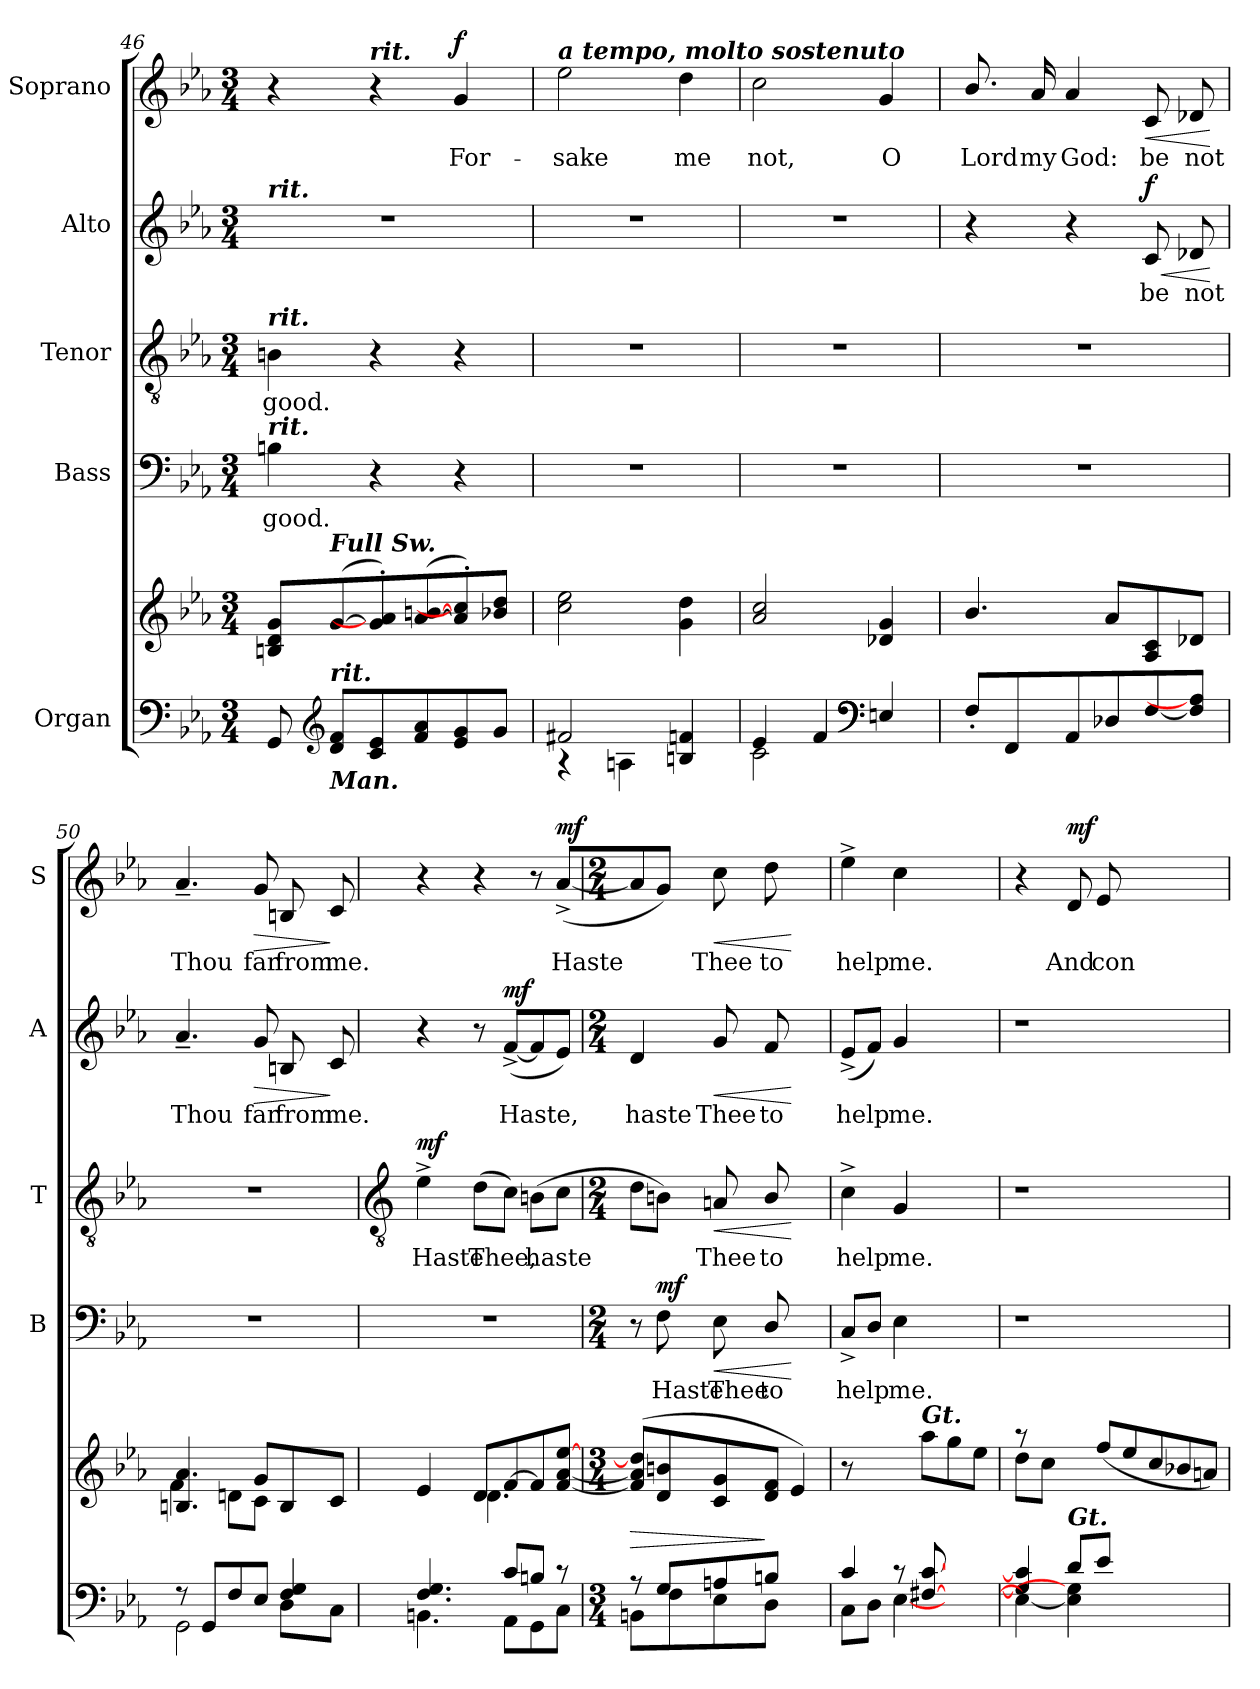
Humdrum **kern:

**kern	**kern	**dynam	**kern	**text	**dynam	**kern	**text	**dynam	**kern	**text	**dynam	**kern	**text	**dynam
*part5	*part5	*part5	*part4	*part4	*part4	*part3	*part3	*part3	*part2	*part2	*part2	*part1	*part1	*part1
*staff6	*staff5	*staff5/6	*staff4	*staff4	*staff4	*staff3	*staff3	*staff3	*staff2	*staff2	*staff2	*staff1	*staff1	*staff1
*I"Organ	*	*	*I"Bass	*	*	*I"Tenor	*	*	*I"Alto	*	*	*I"Soprano	*	*
*	*	*	*I'B	*	*	*I'T	*	*	*I'A	*	*	*I'S	*	*
!!LO:LB:g=z
*clefF4	*clefG2	*	*clefF4	*	*	*clefGv2	*	*	*clefG2	*	*	*clefG2	*	*
*k[b-e-a-]	*k[b-e-a-]	*	*k[b-e-a-]	*	*	*k[b-e-a-]	*	*	*k[b-e-a-]	*	*	*k[b-e-a-]	*	*
*E-:	*E-:	*	*E-:	*	*	*E-:	*	*	*E-:	*	*	*E-:	*	*
*M3/4	*M3/4	*	*M3/4	*	*	*M3/4	*	*	*M3/4	*	*	*M3/4	*	*
=46	=46	=46	=46	=46	=46	=46	=46	=46	=46	=46	=46	=46	=46	=46
*^	*^	*	*	*	*	*	*	*	*	*	*	*	*	*
!	!	!	!	!	!	!	!	!	!	!	!LO:TX:a:Bi:t=rit.	!	!	!	!	!
!	!	!	!	!	!	!	!	!LO:TX:a:Bi:t=rit.	!	!	!	!	!	!	!	!
!	!	!	!	!	!LO:TX:a:Bi:t=rit.	!	!	!	!	!	!	!	!	!	!	!
!	!LO:N:vis=1	!	!LO:N:vis=1	!	!	!LO:LY:b	!	!	!LO:LY:b	!	!LO:N:vis=1	!	!	!	!	!
8GG/	2.ryy	8Bn/ 8d/ 8g/L	2.ryy	.	4Bn	good.	.	4Bn	good.	.	2.r	.	.	4r	.	.
*clefG2	*	*	*	*	*	*	*	*	*	*	*	*	*	*	*	*
!	!	!LO:TX:a:Bi:t=Full Sw.	!	!	!	!	!	!	!	!	!	!	!	!	!	!
!LO:TX:b:Bi:t=Man.	!	!	!	!	!	!	!	!	!	!	!	!	!	!	!	!
!LO:TX:a:Bi:t=rit.	!	!	!	!	!	!	!	!	!	!	!	!	!	!	!	!
8d/ 8f/L	.	(>[8g/	.	.	.	.	.	.	.	.	.	.	.	.	.	.
!	!	!	!	!	!	!	!	!	!	!	!	!	!	!LO:TX:a:Bi:t=rit.	!	!
8c/ 8e-/	.	8g/]' 8a-/]')	.	.	4r	.	.	4r	.	.	.	.	.	4r	.	.
8f/ 8a-/	.	(>[8a-/ [8bn/	.	.	.	.	.	.	.	.	.	.	.	.	.	.
!	!	!	!	!	!	!	!	!	!	!	!	!	!	!	!LO:LY:b	!LO:DY:b
8e-/ 8g/	.	8a-/]' 8cc/]')	.	.	4r	.	.	4r	.	.	.	.	.	4g	For-	f
8g/J	.	8b-X/ 8dd/J	.	.	.	.	.	.	.	.	.	.	.	.	.	.
=47	=47	=47	=47	=47	=47	=47	=47	=47	=47	=47	=47	=47	=47	=47	=47	=47
!	!	!	!	!	!	!	!	!	!	!	!	!	!	!LO:TX:a:Bi:t=a tempo, molto sostenuto	!	!
!	!	!	!LO:N:vis=1	!	!LO:N:vis=1	!	!	!LO:N:vis=1	!	!	!LO:N:vis=1	!	!	!	!LO:LY:b	!
2f#X/	4r	2cc\ 2ee-\	2.ryy	.	2.r	.	.	2.r	.	.	2.r	.	.	2ee-	-sake	.
.	4An\	.	.	.	.	.	.	.	.	.	.	.	.	.	.	.
!	!	!	!	!	!	!	!	!	!	!	!	!	!	!	!LO:LY:b	!
4Bn/ 4fn/	4ryy	4g\ 4dd\	.	.	.	.	.	.	.	.	.	.	.	4dd	me	.
=48	=48	=48	=48	=48	=48	=48	=48	=48	=48	=48	=48	=48	=48	=48	=48	=48
!	!	!	!LO:N:vis=1	!	!LO:N:vis=1	!	!	!LO:N:vis=1	!	!	!LO:N:vis=1	!	!	!	!LO:LY:b	!
4e-/	2c\	2a-/ 2cc/	2.ryy	.	2.r	.	.	2.r	.	.	2.r	.	.	2cc	not,	.
4f/	.	.	.	.	.	.	.	.	.	.	.	.	.	.	.	.
*clefF4	*	*	*	*	*	*	*	*	*	*	*	*	*	*	*	*
!	!	!	!	!	!	!	!	!	!	!	!	!	!	!	!LO:LY:b	!
4En/	4ryy	4d-X/ 4g/	.	.	.	.	.	.	.	.	.	.	.	4g	O	.
=49	=49	=49	=49	=49	=49	=49	=49	=49	=49	=49	=49	=49	=49	=49	=49	=49
!	!LO:N:vis=1	!	!	!	!LO:N:vis=1	!	!	!LO:N:vis=1	!	!	!	!	!	!	!LO:LY:b	!
8F'/L	2.ryy	4.b-/	2d-X\yy 2f\yy	.	2.r	.	.	2.r	.	.	4r	.	.	8.b-/	Lord	.
8FF/	.	.	.	.	.	.	.	.	.	.	.	.	.	.	.	.
!	!	!	!	!	!	!	!	!	!	!	!	!	!	!	!LO:LY:b	!
.	.	.	.	.	.	.	.	.	.	.	.	.	.	16a-	my	.
!	!	!	!	!	!	!	!	!	!	!	!	!	!	!	!LO:LY:b	!
8AA-/	.	.	.	.	.	.	.	.	.	.	4r	.	.	4a-	God:	.
8D-X/	.	8a-/L	.	.	.	.	.	.	.	.	.	.	.	.	.	.
!	!	!	!	!	!	!	!	!	!	!	!	!LO:LY:b	!LO:HP:b	!	!LO:LY:b	!LO:HP:b
!	!	!	!	!	!	!	!	!	!	!	!	!	!LO:DY:n=1:b	!	!	!
[8F/	.	8A-/ 8c/	4ryy	.	.	.	.	.	.	.	8c	be	< f	8c	be	<
!	!	!	!	!	!	!	!	!	!	!	!	!LO:LY:b	!	!	!LO:LY:b	!
8F/] 8A-/]J	.	8d-X/J	.	.	.	.	.	.	.	.	8d-X	not	.	8d-X	not	.
*v	*v	*	*	*	*	*	*	*	*	*	*	*	*	*	*	*
*	*v	*v	*	*	*	*	*	*	*	*	*	*	*	*	*
.	.	.	.	.	.	.	.	.	.	.	[	.	.	[
=50	=50	=50	=50	=50	=50	=50	=50	=50	=50	=50	=50	=50	=50	=50
*^	*^	*	*	*	*	*	*	*	*	*	*	*	*	*
!	!	!	!	!	!LO:N:vis=1	!	!	!LO:N:vis=1	!	!	!	!LO:LY:b	!	!	!LO:LY:b	!
8r	2GG\	4.Bn/ 4.a-/	4f\	.	2.r	.	.	2.r	.	.	4.a-~	Thou	.	4.a-~	Thou	.
8GG/L	.	.	.	.	.	.	.	.	.	.	.	.	.	.	.	.
8F/	.	.	8dn\L	.	.	.	.	.	.	.	.	.	.	.	.	.
!	!	!	!	!	!	!	!	!	!	!	!	!LO:LY:b	!LO:HP:b	!	!LO:LY:b	!LO:HP:b
8E-/J	.	8g/L	8c\J	.	.	.	.	.	.	.	8g	far	>	8g	far	>
!	!	!	!	!	!	!	!	!	!	!	!	!LO:LY:b	!	!	!LO:LY:b	!
4F/ 4G/	8D\L	8B/	4ryy	.	.	.	.	.	.	.	8Bn	from	.	8Bn	from	.
!	!	!	!	!	!	!	!	!	!	!	!	!LO:LY:b	!	!	!LO:LY:b	!
.	8C\J	8c/J	.	.	.	.	.	.	.	.	8c	me.	]	8c	me.	]
!!LO:LB:g=z
=51	=51	=51	=51	=51	=51	=51	=51	=51	=51	=51	=51	=51	=51	=51	=51	=51
*	*	*	*	*	*	*	*	*clefGv2	*	*	*	*	*	*	*	*
!	!	!	!	!	!LO:N:vis=1	!	!	!	!LO:LY:b	!LO:DY:b	!	!	!	!	!	!
4.F/ 4.G/	4.BBn\	4e-/	4ryy	.	2.r	.	.	4e-^	Haste	mf	4r	.	.	4r	.	.
!	!	!	!	!	!	!	!	!	!LO:LY:b	!	!	!	!	!	!	!
.	.	8d/L	4.d\	.	.	.	.	(>8dL	Thee,	.	8r	.	.	4r	.	.
!	!	!	!	!	!	!	!	!	!	!	!	!LO:LY:b	!LO:DY:b	!	!	!
8c/L	8AA-\L	[8f/	.	.	.	.	.	8cJ)	.	.	(<[8f^L	Haste,	mf	.	.	.
!	!	!	!	!	!	!	!	!	!LO:LY:b	!	!	!	!	!	!	!
8Bn/J	8GG\	8f/]	.	.	.	.	.	(>8BnL	haste	.	8f]	.	.	8r	.	.
!	!	!	!	!	!	!	!	!	!	!	!	!	!	!	!LO:LY:b	!LO:DY:b
8r	8C\J	[8f/ [8a-/ [8ee-/J	8ryy	.	.	.	.	8cJ	.	.	8e-J)	.	.	(<[8a-^L	Haste	mf
=52	=52	=52	=52	=52	=52	=52	=52	=52	=52	=52	=52	=52	=52	=52	=52	=52
*M3/4	*	*M3/4	*	*	*M2/4	*	*	*M2/4	*	*	*M2/4	*	*	*M2/4	*	*
!	!	!	!LO:N:vis=1	!LO:HP:b	!	!	!	!	!	!	!	!LO:LY:b	!	!	!	!
8r	8BBn\L	(>8f/] 8a-/] 8dd/]L	2.ryy	>	8r	.	.	8dL	.	.	4d	haste	.	8a-]	.	.
!	!	!	!	!	!	!LO:LY:b	!LO:DY:b	!	!	!	!	!	!	!	!	!
8G/L	8F\	8d/ 8bn/	.	.	8F	Haste	mf	8BnJ)	.	.	.	.	.	8gJ)	.	.
!	!	!	!	!	!	!LO:LY:b	!LO:HP:b	!	!LO:LY:b	!LO:HP:b	!	!LO:LY:b	!LO:HP:b	!	!LO:LY:b	!LO:HP:b
8An/	8E-\	8c/ 8g/	.	.	8E-	Thee	<	8An	Thee	<	8g	Thee	<	8cc	Thee	<
!	!	!	!	!	!	!LO:LY:b	!	!	!LO:LY:b	!	!	!LO:LY:b	!	!	!LO:LY:b	!
8Bn/J	8D\J	8d/ 8f/J	.	]	8D/	to	.	8B/	to	.	8f	to	.	8dd	to	.
4ryy	4ryy	4e-/)	.	.	4ryy	.	[	4ryy	.	[	4ryy	.	[	4ryy	.	[
=53	=53	=53	=53	=53	=53	=53	=53	=53	=53	=53	=53	=53	=53	=53	=53	=53
!	!	!	!	!	!	!LO:LY:b	!	!	!LO:LY:b	!	!	!LO:LY:b	!	!	!LO:LY:b	!
4c/	8C\L	8r	4ryy	.	8C^L	help	.	4c^	help	.	(<8e-^L	help	.	4ee-^	help	.
.	8D\J	8ryy	.	.	8DJ	.	.	.	.	.	8fJ)	.	.	.	.	.
!	!	!	!	!	!	!LO:LY:b	!	!	!LO:LY:b	!	!	!LO:LY:b	!	!	!LO:LY:b	!
8r	[4E-\	2ryy	8ryy	.	4E-	me.	.	4G	me.	.	4g	me.	.	4cc	me.	.
!	!	!	!LO:TX:a:Bi:t=Gt.	!	!	!	!	!	!	!	!	!	!	!	!	!
[8F#X/ [8c/	.	.	8aa-\L	.	.	.	.	.	.	.	.	.	.	.	.	.
4ryy	4ryy	.	8gg\	.	4ryy	.	.	4ryy	.	.	4ryy	.	.	4ryy	.	.
.	.	.	8ee-\J	.	.	.	.	.	.	.	.	.	.	.	.	.
=54	=54	=54	=54	=54	=54	=54	=54	=54	=54	=54	=54	=54	=54	=54	=54	=54
!	!	!	!	!	!LO:N:vis=1	!	!	!LO:N:vis=1	!	!	!LO:N:vis=1	!	!	!	!	!
4G/] 4c/]	4E-\_	8r	8dd\L	.	2r	.	.	2r	.	.	2r	.	.	4r	.	.
.	.	4ryy	8cc\J	.	.	.	.	.	.	.	.	.	.	.	.	.
!LO:TX:a:Bi:t=Gt.	!	!	!	!	!	!	!	!	!	!	!	!	!	!	!	!
!	!	!	!	!	!	!	!	!	!	!	!	!	!	!	!LO:LY:b	!LO:DY:b
8d/L	4E-\] 4G\]	.	2.ryy	.	.	.	.	.	.	.	.	.	.	8d	And	mf
!	!	!	!	!	!	!	!	!	!	!	!	!	!	!	!LO:LY:b	!
8e-/J	.	(>8ff/L	.	.	.	.	.	.	.	.	.	.	.	8e-	con-	.
2ryy	2ryy	8ee-/	.	.	2ryy	.	.	2ryy	.	.	2ryy	.	.	2ryy	.	.
.	.	8cc/	.	.	.	.	.	.	.	.	.	.	.	.	.	.
.	.	8b-X/	.	.	.	.	.	.	.	.	.	.	.	.	.	.
.	.	8an/J)	.	.	.	.	.	.	.	.	.	.	.	.	.	.
*v	*v	*	*	*	*	*	*	*	*	*	*	*	*	*	*	*
*	*v	*v	*	*	*	*	*	*	*	*	*	*	*	*	*
=	=	=	=	=	=	=	=	=	=	=	=	=	=	=
*-	*-	*-	*-	*-	*-	*-	*-	*-	*-	*-	*-	*-	*-	*-
